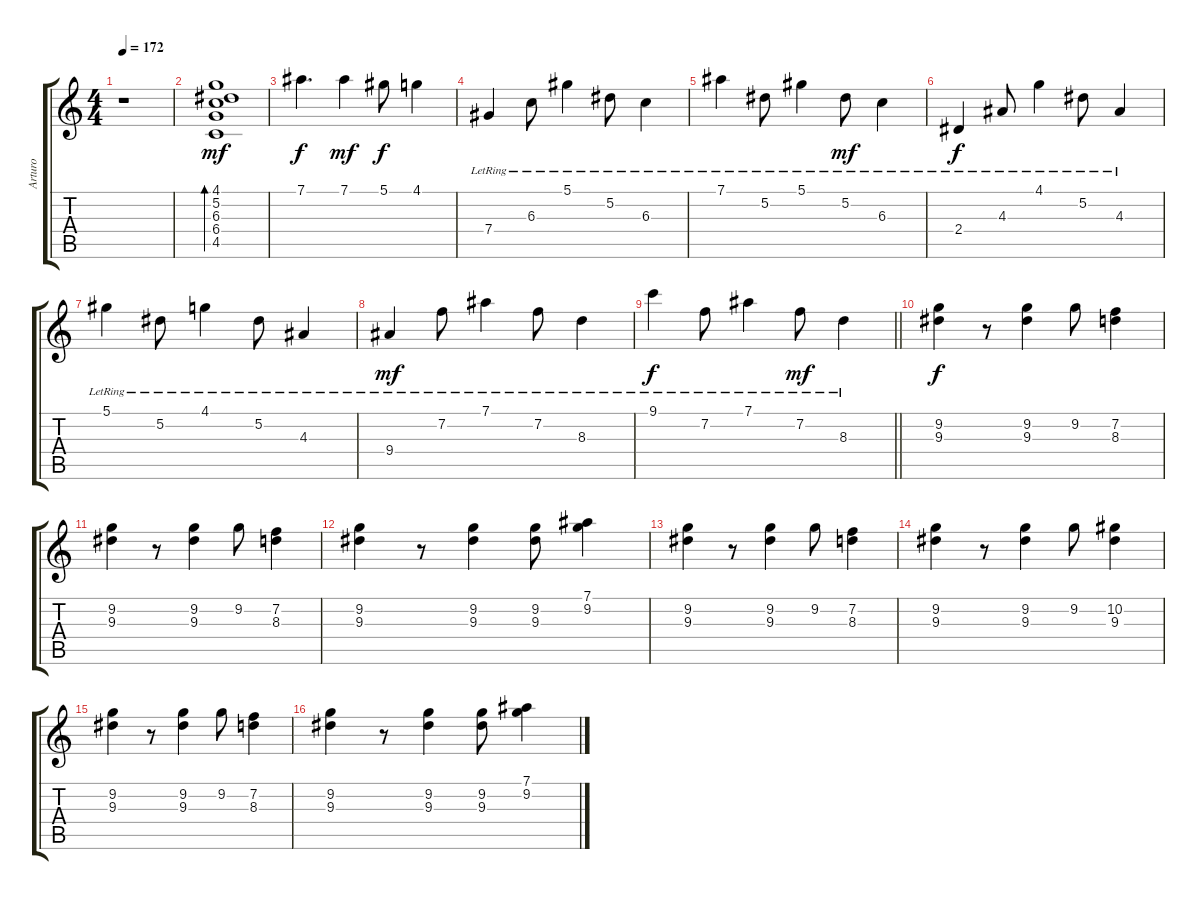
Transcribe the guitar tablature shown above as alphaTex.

\track ("Arturo" "Arturo") {instrument electricguitarjazz}
\staff {score tabs}
\tuning (Eb4 Bb3 Gb3 Db3 Ab2 Eb2) {hide}
\ts (4 4)
\tempo 172
\clef g2
\ks c
r.1{dy f} |
(4.1 5.2 6.3 6.4 4.5).1{bd 240 dy mf} |
7.1.4{d dy f} 7.1.4{dy mf} 5.1.8{dy f} 4.1.4 |
7.4{lr}.4 6.3{lr}.8 5.1{lr}.4 5.2{lr}.8 6.3{lr}.4 |
7.1{lr}.4 5.2{lr}.8 5.1{lr}.4 5.2{lr}.8{dy mf} 6.3{lr}.4 |
2.4{lr}.4{dy f} 4.3{lr}.8 4.1{lr}.4 5.2{lr}.8 4.3{lr}.4 |
5.1{lr}.4 5.2{lr}.8 4.1{lr}.4 5.2{lr}.8 4.3{lr}.4 |
9.4{lr}.4{dy mf} 7.2{lr}.8 7.1{lr}.4 7.2{lr}.8 8.3{lr}.4 |
\barLineRight lightlight
9.1{lr}.4{dy f} 7.2{lr}.8 7.1{lr}.4 7.2{lr}.8{dy mf} 8.3{lr}.4 |
(9.2 9.3).4{dy f} r.8 (9.2 9.3).4 9.2.8 (7.2 8.3).4 |
(9.2 9.3).4 r.8 (9.2 9.3).4 9.2.8 (7.2 8.3).4 |
(9.2 9.3).4 r.8 (9.2 9.3).4 (9.2 9.3).8 (7.1 9.2).4 |
(9.2 9.3).4 r.8 (9.2 9.3).4 9.2.8 (7.2 8.3).4 |
(9.2 9.3).4 r.8 (9.2 9.3).4 9.2.8 (10.2 9.3).4 |
(9.2 9.3).4 r.8 (9.2 9.3).4 9.2.8 (7.2 8.3).4 |
(9.2 9.3).4 r.8 (9.2 9.3).4 (9.2 9.3).8 (7.1 9.2).4
